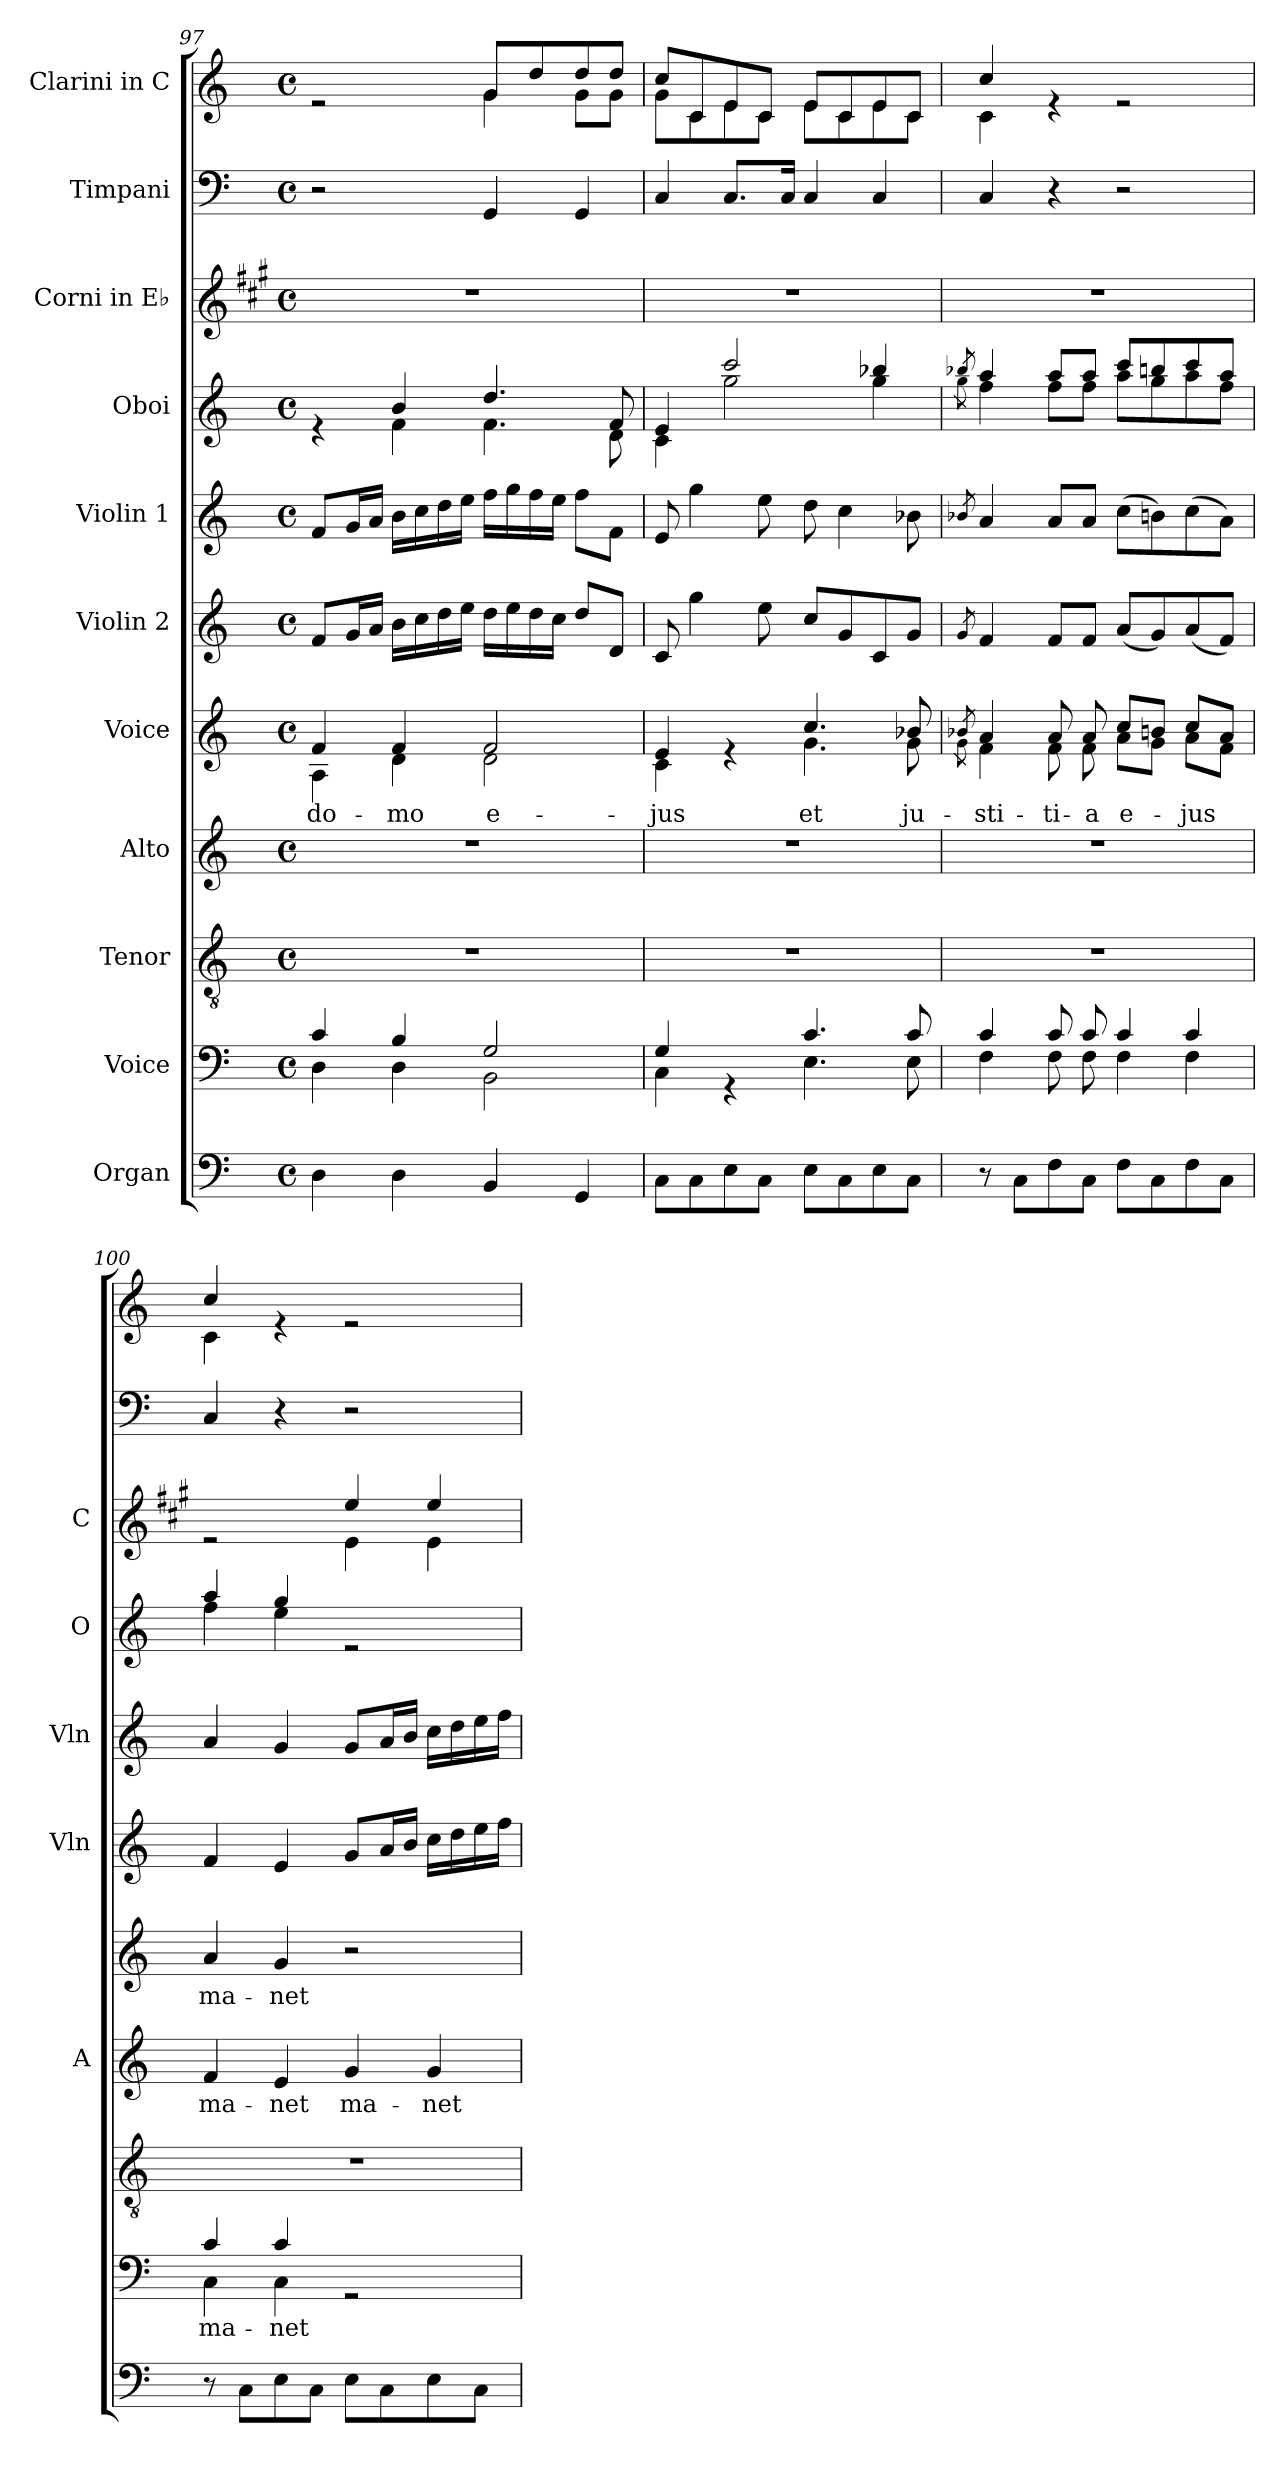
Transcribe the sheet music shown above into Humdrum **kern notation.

**kern	**kern	**text	**kern	**kern	**text	**kern	**text	**kern	**kern	**kern	**kern	**kern	**kern
*part11	*part10	*part10	*part9	*part8	*part8	*part7	*part7	*part6	*part5	*part4	*part3	*part2	*part1
*staff11	*staff10	*staff10	*staff9	*staff8	*staff8	*staff7	*staff7	*staff6	*staff5	*staff4	*staff3	*staff2	*staff1
*I"Organ	*I"Voice	*	*I"Tenor	*I"Alto	*	*I"Voice	*	*I"Violin 2	*I"Violin 1	*I"Oboi	*I"Corni in E♭	*I"Timpani	*I"Clarini in C
*	*	*	*	*I'A	*	*	*	*I'Vln	*I'Vln	*I'O	*I'C	*	*
*clefF4	*clefF4	*	*clefGv2	*clefG2	*	*clefG2	*	*clefG2	*clefG2	*clefG2	*clefG2	*clefF4	*clefG2
*	*	*	*	*	*	*	*	*	*	*	*ITrd5c9	*	*
*k[]	*k[]	*	*k[]	*k[]	*	*k[]	*	*k[]	*k[]	*k[]	*k[]	*k[]	*k[]
*M4/4	*M4/4	*	*M4/4	*M4/4	*	*M4/4	*	*M4/4	*M4/4	*M4/4	*M4/4	*M4/4	*M4/4
*met(c)	*met(c)	*	*met(c)	*met(c)	*	*met(c)	*	*met(c)	*met(c)	*met(c)	*met(c)	*met(c)	*met(c)
=97	=97	=97	=97	=97	=97	=97	=97	=97	=97	=97	=97	=97	=97
*	*^	*	*	*	*	*	*	*	*	*	*	*	*
!	!	!	!	!	!	!	!	!LO:LY:b	!	!	!	!	!	!
*	*	*	*	*	*	*	*^	*	*	*	*^	*	*	*^
4D\	4c/	4D\	.	1r	1r	.	4f/	4A\	do-	8f/L	8f/L	4re	4ryy	1r	2r	2re	2ryy
.	.	.	.	.	.	.	.	.	.	16g/L	16g/L	.	.	.	.	.	.
.	.	.	.	.	.	.	.	.	.	16a/JJ	16a/JJ	.	.	.	.	.	.
!	!	!	!	!	!	!	!	!	!LO:LY:b	!	!	!	!	!	!	!	!
4D\	4B/	4D\	.	.	.	.	4f/	4d\	-mo	16b\LL	16b\LL	4b/	4f\	.	.	.	.
.	.	.	.	.	.	.	.	.	.	16cc\	16cc\	.	.	.	.	.	.
.	.	.	.	.	.	.	.	.	.	16dd\	16dd\	.	.	.	.	.	.
.	.	.	.	.	.	.	.	.	.	16ee\JJ	16ee\JJ	.	.	.	.	.	.
!	!	!	!	!	!	!	!	!	!LO:LY:b	!	!	!	!	!	!	!	!
4BB/	2G/	2BB\	.	.	.	.	2f/	2d\	e-	16dd\LL	16ff\LL	4.dd/	4.f\	.	4GG/	8g/L	4g\
.	.	.	.	.	.	.	.	.	.	16ee\	16gg\	.	.	.	.	.	.
.	.	.	.	.	.	.	.	.	.	16dd\	16ff\	.	.	.	.	8dd/	.
.	.	.	.	.	.	.	.	.	.	16cc\JJ	16ee\JJ	.	.	.	.	.	.
4GG/	.	.	.	.	.	.	.	.	.	8dd/L	8ff\L	.	.	.	4GG/	8dd/	8g\L
.	.	.	.	.	.	.	.	.	.	8d/J	8f\J	8f/	8d\	.	.	8dd/J	8g\J
!!LO:PB:g=z	!!
=98	=98	=98	=98	=98	=98	=98	=98	=98	=98	=98	=98	=98	=98	=98	=98	=98	=98
!	!	!	!	!	!	!	!	!	!LO:LY:b	!	!	!	!	!	!	!	!
8C\L	4G/	4C\	.	1r	1r	.	4e/	4c\	-jus	8c/	8e/	4e/	4c\	1r	4C/	8cc/L	8g\L
8C\	.	.	.	.	.	.	.	.	.	4gg\	4gg\	.	.	.	.	8c/	8c\
8E\	4rGG	4ryy	.	.	.	.	4re	4ryy	.	.	.	2ccc/	2gg\	.	8.C/L	8e/	8e\
8C\J	.	.	.	.	.	.	.	.	.	8ee\	8ee\	.	.	.	.	8c/J	8c\J
.	.	.	.	.	.	.	.	.	.	.	.	.	.	.	16C/Jk	.	.
!	!	!	!	!	!	!	!	!	!LO:LY:b	!	!	!	!	!	!	!	!
8E\L	4.c/	4.E\	.	.	.	.	4.cc/	4.g\	et	8cc/L	8dd\	.	.	.	4C/	8e/L	8e\L
8C\	.	.	.	.	.	.	.	.	.	8g/	4cc\	.	.	.	.	8c/	8c\
8E\	.	.	.	.	.	.	.	.	.	8c/	.	4bb-X/	4gg\	.	4C/	8e/	8e\
!	!	!	!	!	!	!	!	!	!LO:LY:b	!	!	!	!	!	!	!	!
8C\J	8c/	8E\	.	.	.	.	8b-X/	8g\	ju-	8g/J	8b-X\	.	.	.	.	8c/J	8c\J
=99	=99	=99	=99	=99	=99	=99	=99	=99	=99	=99	=99	=99	=99	=99	=99	=99	=99
.	.	.	.	.	.	.	8qb-X/	8qg\	.	8qg/	8qb-X/	8qbb-X/	8qgg\	.	.	.	.
!	!	!	!	!	!	!	!	!	!LO:LY:b	!	!	!	!	!	!	!	!
8r	4c/	4F\	.	1r	1r	.	4a/	4f\	-sti-	4f/	4a/	4aa/	4ff\	1r	4C/	4cc/	4c\
8C\L	.	.	.	.	.	.	.	.	.	.	.	.	.	.	.	.	.
!	!	!	!	!	!	!	!	!	!LO:LY:b	!	!	!	!	!	!	!	!
8F\	8c/	8F\	.	.	.	.	8a/	8f\	-ti-	8f/L	8a/L	8aa/L	8ff\L	.	4r	4re	2.ryy
!	!	!	!	!	!	!	!	!	!LO:LY:b	!	!	!	!	!	!	!	!
8C\J	8c/	8F\	.	.	.	.	8a/	8f\	-a	8f/J	8a/J	8aa/J	8ff\J	.	.	.	.
!	!	!	!	!	!	!	!	!	!LO:LY:b	!	!	!	!	!	!	!	!
8F\L	4c/	4F\	.	.	.	.	8cc/L	8a\L	e-	(8a/L	(8cc\L	8ccc/L	8aa\L	.	2r	2re	.
8C\	.	.	.	.	.	.	8bn/J	8g\J	.	8g/)	8bn\)	8bbn/	8gg\	.	.	.	.
!	!	!	!	!	!	!	!	!	!LO:LY:b	!	!	!	!	!	!	!	!
8F\	4c/	4F\	.	.	.	.	8cc/L	8a\L	-jus	(8a/	(8cc\	8ccc/	8aa\	.	.	.	.
8C\J	.	.	.	.	.	.	8a/J	8f\J	.	8f/J)	8a\J)	8aa/J	8ff\J	.	.	.	.
=100	=100	=100	=100	=100	=100	=100	=100	=100	=100	=100	=100	=100	=100	=100	=100	=100	=100
!	!	!	!LO:LY:b	!	!	!LO:LY:b	!	!	!LO:LY:b	!	!	!	!	!	!	!	!
*	*	*	*	*	*	*	*v	*v	*	*	*	*	*	*^	*	*	*
8r	4c/	4C\	ma-	1r	4f/	ma-	4a/	ma-	4f/	4a/	4aa/	4ff\	2re	2ryy	4C/	4cc/	4c\
8C\L	.	.	.	.	.	.	.	.	.	.	.	.	.	.	.	.	.
!	!	!	!LO:LY:b	!	!	!LO:LY:b	!	!LO:LY:b	!	!	!	!	!	!	!	!	!
8E\	4c/	4C\	-net	.	4e/	-net	4g/	-net	4e/	4g/	4gg/	4ee\	.	.	4r	4re	2.ryy
8C\J	.	.	.	.	.	.	.	.	.	.	.	.	.	.	.	.	.
!	!	!	!	!	!	!LO:LY:b	!	!	!	!	!	!	!	!	!	!	!
8E\L	2rGG	2ryy	.	.	4g/	ma-	2r	.	8g/L	8g/L	2re	2ryy	4g/	4G\	2r	2re	.
8C\	.	.	.	.	.	.	.	.	16a/L	16a/L	.	.	.	.	.	.	.
.	.	.	.	.	.	.	.	.	16b/JJ	16b/JJ	.	.	.	.	.	.	.
!	!	!	!	!	!	!LO:LY:b	!	!	!	!	!	!	!	!	!	!	!
8E\	.	.	.	.	4g/	-net	.	.	16cc\LL	16cc\LL	.	.	4g/	4G\	.	.	.
.	.	.	.	.	.	.	.	.	16dd\	16dd\	.	.	.	.	.	.	.
8C\J	.	.	.	.	.	.	.	.	16ee\	16ee\	.	.	.	.	.	.	.
.	.	.	.	.	.	.	.	.	16ff\JJ	16ff\JJ	.	.	.	.	.	.	.
*	*	*	*	*	*	*	*	*	*	*	*v	*v	*	*	*	*v	*v
*	*v	*v	*	*	*	*	*	*	*	*	*	*v	*v	*	*
=	=	=	=	=	=	=	=	=	=	=	=	=	=
*-	*-	*-	*-	*-	*-	*-	*-	*-	*-	*-	*-	*-	*-
